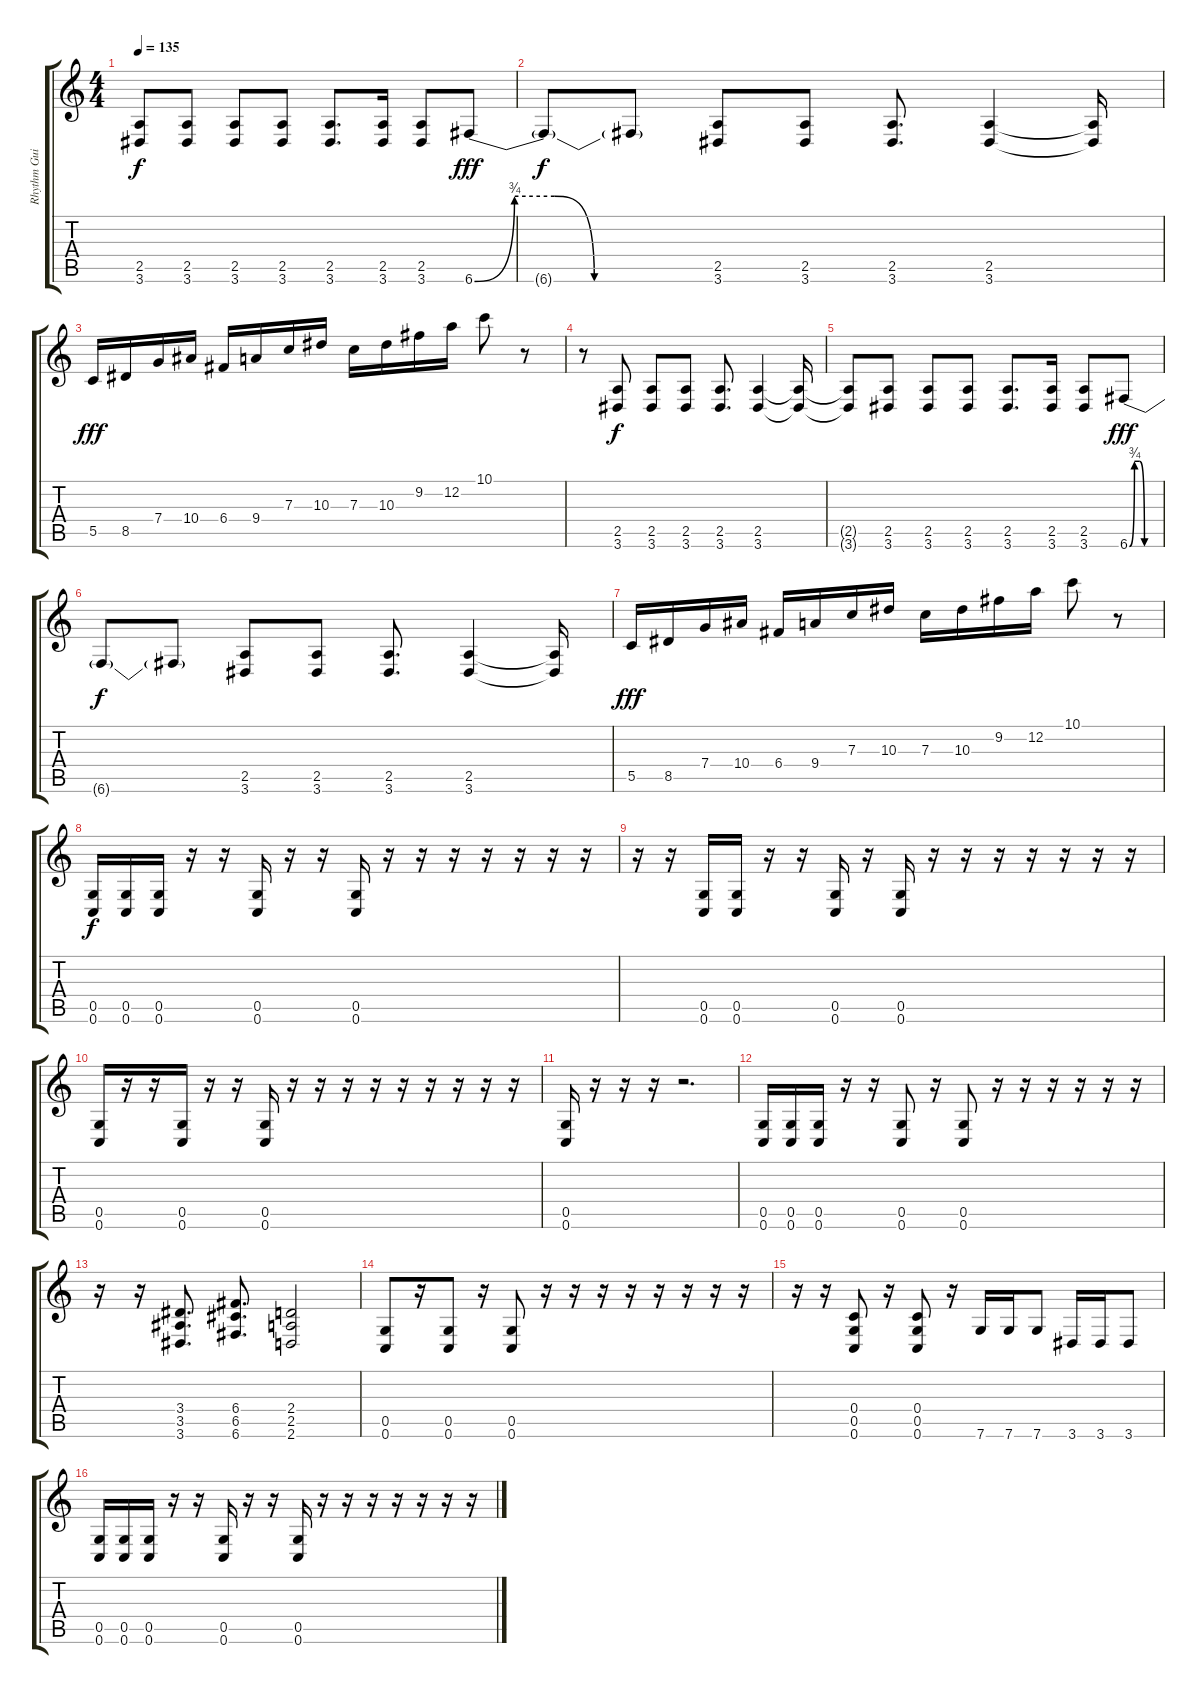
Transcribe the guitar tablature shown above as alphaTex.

\track ("Rhythm Guitar" "Rhythm Gui") {instrument distortionguitar}
\staff {score tabs}
\tuning (D4 A3 F3 C3 G2 C2) {hide}
\ts (4 4)
\tempo 135
\clef g2
\ks c
(2.5{t} 3.6{t}).8{dy f} (2.5 3.6).8 (2.5 3.6).8 (2.5 3.6).8 (2.5 3.6).8{d} (2.5 3.6).16 (2.5 3.6).8 6.6{be (custom 0 0 10 3 20 3 30 0 60 0)}.8{dy fff} |
6.6{t}.8{dy f} 6.6{t}.8 (2.5 3.6).8 (2.5 3.6).8 (2.5 3.6).8{d} (2.5 3.6).4 (2.5{t} 3.6{t}).16 |
5.5.16{dy fff} 8.5.16 7.4.16 10.4.16 6.4.16 9.4.16 7.3.16 10.3.16 7.3.16 10.3.16 9.2.16 12.2.16 10.1.8 r.8 |
r.8 (2.5 3.6).8{dy f} (2.5 3.6).8 (2.5 3.6).8 (2.5 3.6).8{d} (2.5 3.6).4 (2.5{t} 3.6{t}).16 |
(2.5{t} 3.6{t}).8 (2.5 3.6).8 (2.5 3.6).8 (2.5 3.6).8 (2.5 3.6).8{d} (2.5 3.6).16 (2.5 3.6).8 6.6{be (custom 0 0 10 3 20 3 30 0 60 0)}.8{dy fff} |
6.6{t}.8{dy f} 6.6{t}.8 (2.5 3.6).8 (2.5 3.6).8 (2.5 3.6).8{d} (2.5 3.6).4 (2.5{t} 3.6{t}).16 |
5.5.16{dy fff} 8.5.16 7.4.16 10.4.16 6.4.16 9.4.16 7.3.16 10.3.16 7.3.16 10.3.16 9.2.16 12.2.16 10.1.8 r.8 |
(0.5 0.6).16{dy f} (0.5 0.6).16 (0.5 0.6).16 r.16 r.16 (0.5 0.6).16 r.16 r.16 (0.5 0.6).16 r.16 r.16 r.16 r.16 r.16 r.16 r.16 |
r.16 r.16 (0.5 0.6).16 (0.5 0.6).16 r.16 r.16 (0.5 0.6).16 r.16 (0.5 0.6).16 r.16 r.16 r.16 r.16 r.16 r.16 r.16 |
(0.5 0.6).16 r.16 r.16 (0.5 0.6).16 r.16 r.16 (0.5 0.6).16 r.16 r.16 r.16 r.16 r.16 r.16 r.16 r.16 r.16 |
(0.5 0.6).16 r.16 r.16 r.16 r.2{d} |
(0.5 0.6).16 (0.5 0.6).16 (0.5 0.6).16 r.16 r.16 (0.5 0.6).8 r.16 (0.5 0.6).8 r.16 r.16 r.16 r.16 r.16 r.16 |
r.16 r.16 (3.4 3.5 3.6).8{d} (6.4 6.5 6.6).8{d} (2.4 2.5 2.6).2 |
(0.5 0.6).8 r.16 (0.5 0.6).8 r.16 (0.5 0.6).8 r.16 r.16 r.16 r.16 r.16 r.16 r.16 r.16 |
r.16 r.16 (0.4 0.5 0.6).8 r.16 (0.4 0.5 0.6).8 r.16 7.6.16 7.6.16 7.6.8 3.6.16 3.6.16 3.6.8 |
(0.5 0.6).16 (0.5 0.6).16 (0.5 0.6).16 r.16 r.16 (0.5 0.6).16 r.16 r.16 (0.5 0.6).16 r.16 r.16 r.16 r.16 r.16 r.16 r.16
